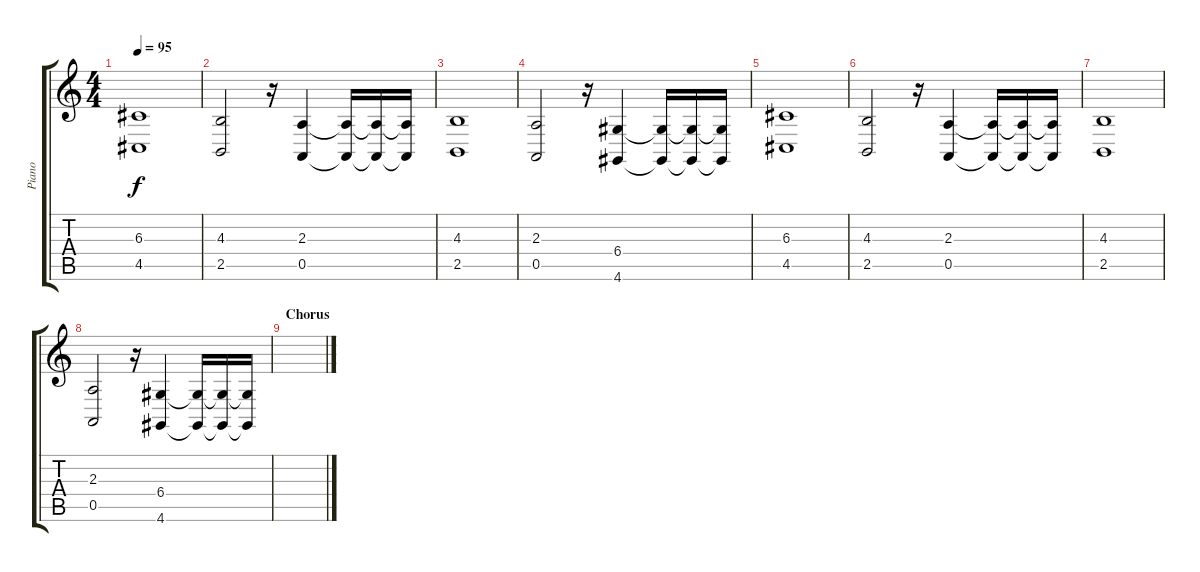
\track ("Piano" "Piano") {instrument brightacousticpiano}
\staff {score tabs}
\tuning (E4 B3 G3 D3 A2 E2) {hide}
\ts (4 4)
\tempo 95
\clef g2
\ks c
(6.3 4.5).1{dy f} |
(4.3 2.5).2 r.16 (2.3 0.5).4 (2.3{t} 0.5{t}).16 (2.3{t} 0.5{t}).16 (2.3{t} 0.5{t}).16 |
(4.3 2.5).1 |
(2.3 0.5).2 r.16 (6.4 4.6).4 (6.4{t} 4.6{t}).16 (6.4{t} 4.6{t}).16 (6.4{t} 4.6{t}).16 |
(6.3 4.5).1 |
(4.3 2.5).2 r.16 (2.3 0.5).4 (2.3{t} 0.5{t}).16 (2.3{t} 0.5{t}).16 (2.3{t} 0.5{t}).16 |
(4.3 2.5).1 |
(2.3 0.5).2 r.16 (6.4 4.6).4 (6.4{t} 4.6{t}).16 (6.4{t} 4.6{t}).16 (6.4{t} 4.6{t}).16 |
\section ("" "Chorus")
